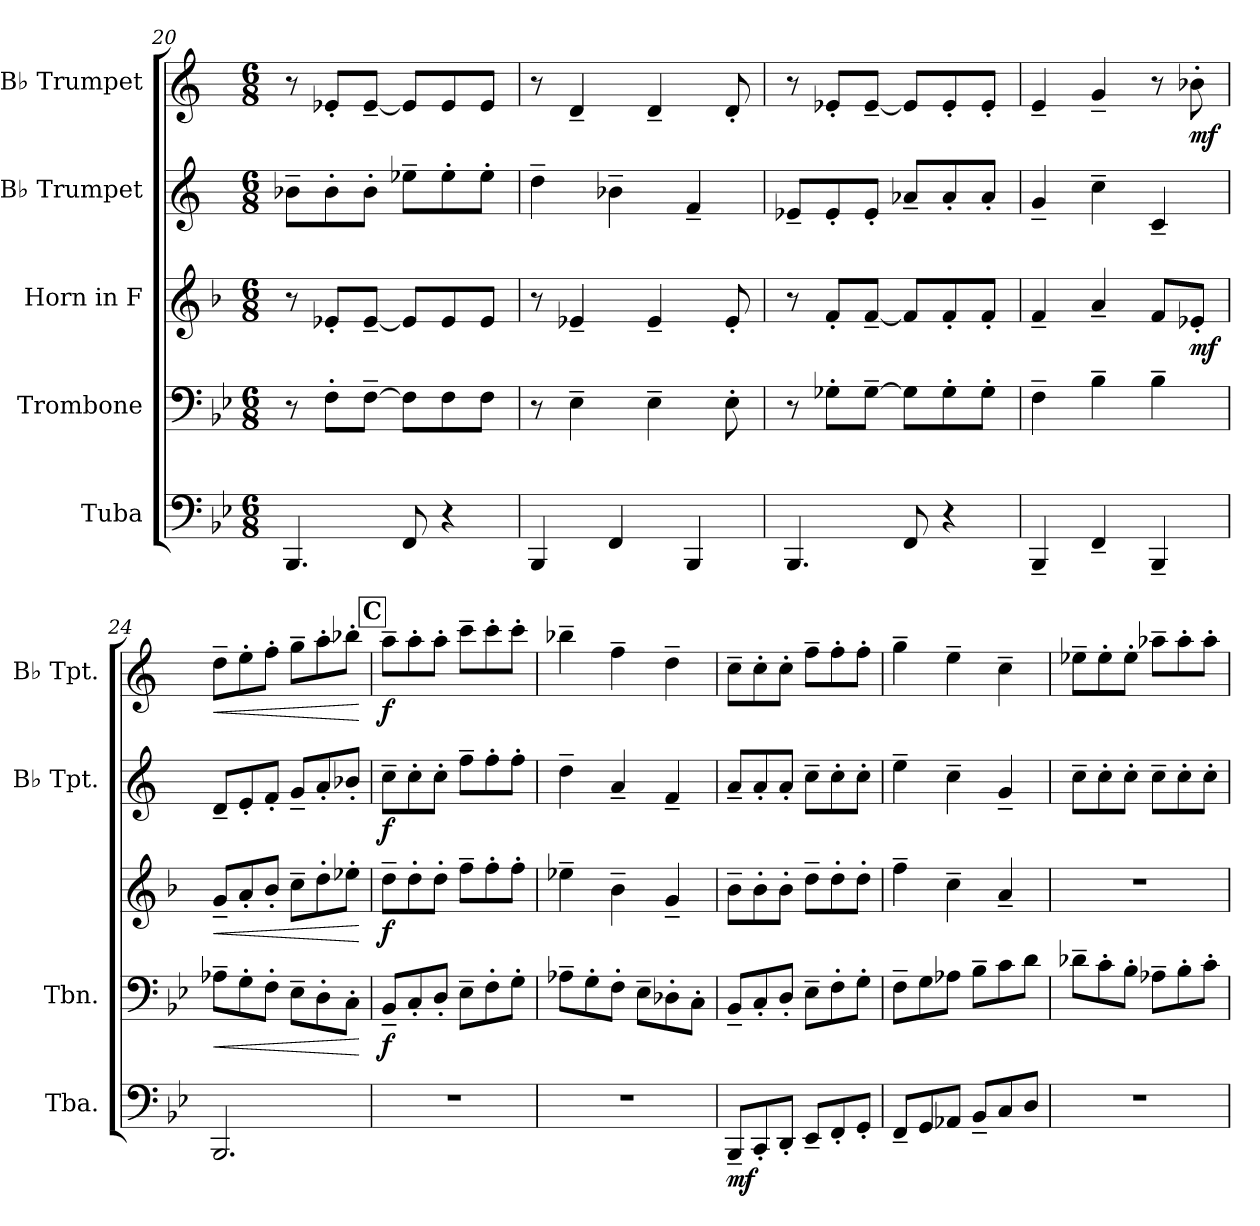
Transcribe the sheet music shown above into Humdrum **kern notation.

**kern	**dynam	**kern	**dynam	**kern	**dynam	**kern	**dynam	**kern	**dynam
*part5	*part5	*part4	*part4	*part3	*part3	*part2	*part2	*part1	*part1
*staff5	*staff5	*staff4	*staff4	*staff3	*staff3	*staff2	*staff2	*staff1	*staff1
*I"Tuba	*	*I"Trombone	*	*I"Horn in F	*	*I"B♭ Trumpet	*	*I"B♭ Trumpet	*
*I'Tba.	*	*I'Tbn.	*	*	*	*I'B♭ Tpt.	*	*I'B♭ Tpt.	*
*clefF4	*	*clefF4	*	*clefG2	*	*clefG2	*	*clefG2	*
*	*	*	*	*ITrd4c7	*	*ITrd1c2	*	*ITrd1c2	*
*k[b-e-]	*	*k[b-e-]	*	*k[b-e-]	*	*k[b-e-]	*	*k[b-e-]	*
*M6/8	*	*M6/8	*	*M6/8	*	*M6/8	*	*M6/8	*
=20	=20	=20	=20	=20	=20	=20	=20	=20	=20
4.BBB-/	.	8r	.	8r	.	8a-X~\L	.	8r	.
.	.	8F'\L	.	8A-X'/L	.	8a-'\	.	8d-X'/L	.
.	.	[8F~\J	.	[8A-~/J	.	8a-'\J	.	[8d-~/J	.
8FF/	.	8F\L]	.	8A-/L]	.	8dd-X~\L	.	8d-/L]	.
4r	.	8F\	.	8A-/	.	8dd-'\	.	8d-/	.
.	.	8F\J	.	8A-/J	.	8dd-'\J	.	8d-/J	.
!!LO:LB:g=z
=21	=21	=21	=21	=21	=21	=21	=21	=21	=21
4BBB-/	.	8r	.	8r	.	4cc~\	.	8r	.
.	.	4E-~\	.	4A-X~/	.	.	.	4c~/	.
4FF/	.	.	.	.	.	4a-X~\	.	.	.
.	.	4E-~\	.	4A-~/	.	.	.	4c~/	.
4BBB-/	.	.	.	.	.	4e-~/	.	.	.
.	.	8E-'\	.	8A-'/	.	.	.	8c'/	.
=22	=22	=22	=22	=22	=22	=22	=22	=22	=22
4.BBB-/	.	8r	.	8r	.	8d-X~/L	.	8r	.
.	.	8G-X'\L	.	8B-'/L	.	8d-'/	.	8d-X'/L	.
.	.	[8G-~\J	.	[8B-~/J	.	8d-'/J	.	[8d-~/J	.
8FF/	.	8G-\L]	.	8B-/L]	.	8g-X~/L	.	8d-/L]	.
4r	.	8G-'\	.	8B-'/	.	8g-'/	.	8d-'/	.
.	.	8G-'\J	.	8B-'/J	.	8g-'/J	.	8d-'/J	.
=23	=23	=23	=23	=23	=23	=23	=23	=23	=23
4BBB-~/	.	4F~\	.	4B-~/	.	4f~/	.	4d~/	.
4FF~/	.	4B-~\	.	4d~/	.	4b-~\	.	4f~/	.
4BBB-~/	.	4B-~\	.	8B-/L	.	4B-~/	.	8r	.
!	!	!	!	!	!LO:DY:b	!	!	!	!LO:DY:b
.	.	.	.	8A-X'/J	mf	.	.	8a-X'\	mf
=24	=24	=24	=24	=24	=24	=24	=24	=24	=24
!	!	!	!LO:HP:b	!	!LO:HP:b	!	!	!	!LO:HP:b
2.BBB-/	.	8A-X~\L	<	8c~/L	<	8c~/L	.	8cc~\L	<
.	.	8G'\	.	8d'/	.	8d'/	.	8dd'\	.
.	.	8F'\J	.	8e-'/J	.	8e-'/J	.	8ee-'\J	.
.	.	8E-~\L	.	8f~\L	.	8f~/L	.	8ff~\L	.
.	.	8D'\	.	8g'\	.	8g'/	.	8gg'\	.
.	.	8C'\J	.	8a-X'\J	.	8a-X'/J	.	8aa-X'\J	.
.	.	.	[	.	[	.	.	.	[
!!LO:REH:place=s1:a:fs=14:t=C
=25	=25	=25	=25	=25	=25	=25	=25	=25	=25
!	!	!	!LO:DY:b	!	!LO:DY:b	!	!LO:DY:b	!	!LO:DY:b
2.r	.	8BB-~/L	f	8g~\L	f	8b-~\L	f	8gg~\L	f
.	.	8C'/	.	8g'\	.	8b-'\	.	8gg'\	.
.	.	8D'/J	.	8g'\J	.	8b-'\J	.	8gg'\J	.
.	.	8E-~\L	.	8b-~\L	.	8ee-~\L	.	8bb-~\L	.
.	.	8F'\	.	8b-'\	.	8ee-'\	.	8bb-'\	.
.	.	8G'\J	.	8b-'\J	.	8ee-'\J	.	8bb-'\J	.
=26	=26	=26	=26	=26	=26	=26	=26	=26	=26
2.r	.	8A-X~\L	.	4a-X~\	.	4cc~\	.	4aa-X~\	.
.	.	8G'\	.	.	.	.	.	.	.
.	.	8F'\J	.	4e-~\	.	4g~/	.	4ee-~\	.
.	.	8E-~\L	.	.	.	.	.	.	.
.	.	8D-X'\	.	4c~/	.	4e-~/	.	4cc~\	.
.	.	8C'\J	.	.	.	.	.	.	.
=27	=27	=27	=27	=27	=27	=27	=27	=27	=27
!	!LO:DY:b	!	!	!	!	!	!	!	!
8BBB-~/L	mf	8BB-~/L	.	8e-~\L	.	8g~/L	.	8b-~\L	.
8CC'/	.	8C'/	.	8e-'\	.	8g'/	.	8b-'\	.
8DD'/J	.	8D'/J	.	8e-'\J	.	8g'/J	.	8b-'\J	.
8EE-~/L	.	8E-~\L	.	8g~\L	.	8b-~\L	.	8ee-~\L	.
8FF'/	.	8F'\	.	8g'\	.	8b-'\	.	8ee-'\	.
8GG'/J	.	8G'\J	.	8g'\J	.	8b-'\J	.	8ee-'\J	.
!!LO:PB:g=z
=28	=28	=28	=28	=28	=28	=28	=28	=28	=28
8FF~/L	.	8F~\L	.	4b-~\	.	4dd~\	.	4ff~\	.
8GG/	.	8G\	.	.	.	.	.	.	.
8AA-X/J	.	8A-X\J	.	4f~\	.	4b-~\	.	4dd~\	.
8BB-~/L	.	8B-~\L	.	.	.	.	.	.	.
8C/	.	8c\	.	4d~/	.	4f~/	.	4b-~\	.
8D/J	.	8d\J	.	.	.	.	.	.	.
=29	=29	=29	=29	=29	=29	=29	=29	=29	=29
2.r	.	8d-X~\L	.	2.r	.	8b-~\L	.	8dd-X~\L	.
.	.	8c'\	.	.	.	8b-'\	.	8dd-'\	.
.	.	8B-'\J	.	.	.	8b-'\J	.	8dd-'\J	.
.	.	8A-X~\L	.	.	.	8b-~\L	.	8gg-X~\L	.
.	.	8B-'\	.	.	.	8b-'\	.	8gg-'\	.
.	.	8c'\J	.	.	.	8b-'\J	.	8gg-'\J	.
=	=	=	=	=	=	=	=	=	=
*-	*-	*-	*-	*-	*-	*-	*-	*-	*-
